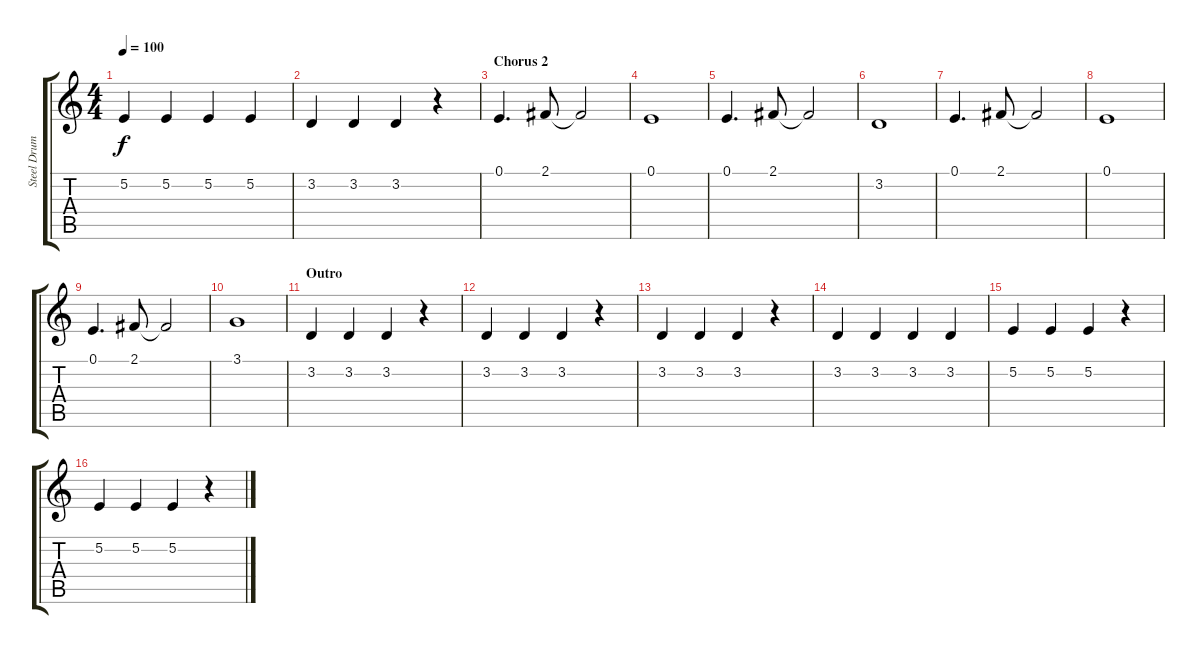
\track ("Steel Drums" "Steel Drum") {instrument steeldrums}
\staff {score tabs}
\tuning (E4 B3 G3 D3 A2 E2) {hide}
\ts (4 4)
\tempo 100
\clef g2
\ks c
5.2.4{dy f} 5.2.4 5.2.4 5.2.4 |
3.2.4 3.2.4 3.2.4 r.4 |
\section ("" "Chorus 2")
0.1.4{d} 2.1.8 2.1{t}.2 |
0.1.1 |
0.1.4{d} 2.1.8 2.1{t}.2 |
3.2.1 |
0.1.4{d} 2.1.8 2.1{t}.2 |
0.1.1 |
0.1.4{d} 2.1.8 2.1{t}.2 |
3.1.1 |
\section ("" "Outro")
3.2.4 3.2.4 3.2.4 r.4 |
3.2.4 3.2.4 3.2.4 r.4 |
3.2.4 3.2.4 3.2.4 r.4 |
3.2.4 3.2.4 3.2.4 3.2.4 |
5.2.4 5.2.4 5.2.4 r.4 |
5.2.4 5.2.4 5.2.4 r.4
